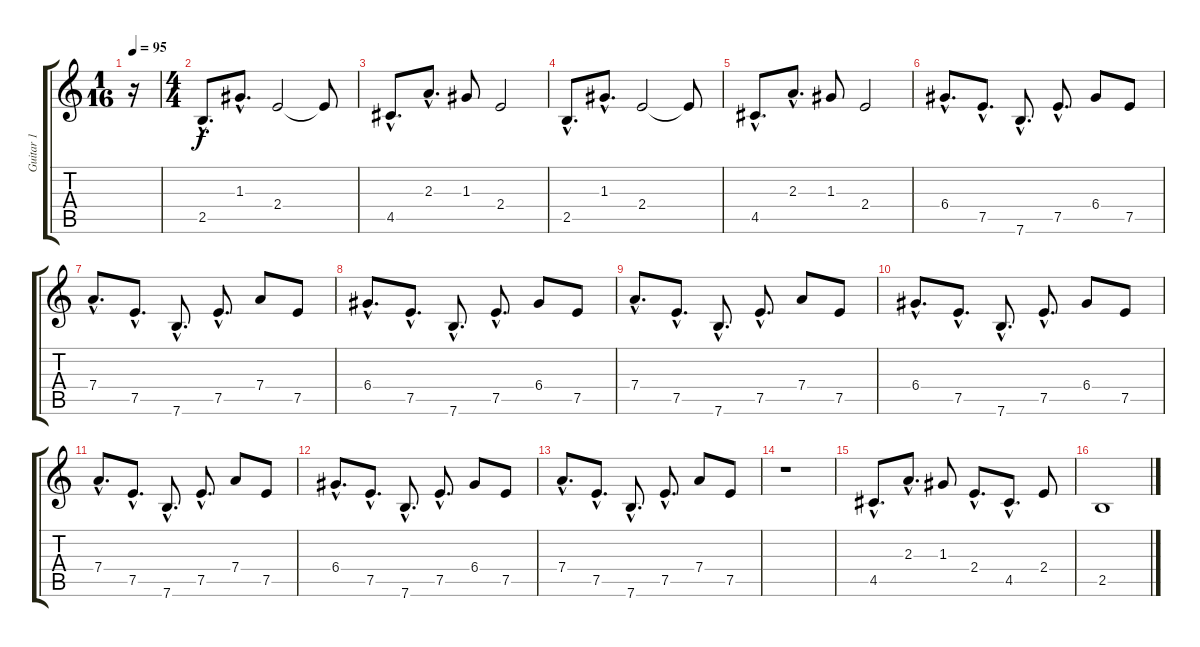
\track ("Guitar 1" "Guitar 1") {instrument overdrivenguitar}
\staff {score tabs}
\tuning (E4 B3 G3 D3 A2 E2) {hide}
\ts (1 16)
\tempo 95
\clef g2
\ks c
r.16{dy f instrument overdrivenguitar} |
\ts (4 4)
2.5{hac}.8{d} 1.3{hac}.8{d} 2.4.2 2.4{t}.8 |
4.5{hac}.8{d} 2.3{hac}.8{d} 1.3.8 2.4.2 |
2.5{hac}.8{d} 1.3{hac}.8{d} 2.4.2 2.4{t}.8 |
4.5{hac}.8{d} 2.3{hac}.8{d} 1.3.8 2.4.2 |
6.4{hac}.8{d instrument electricguitarjazz} 7.5{hac}.8{d} 7.6{hac}.8{d} 7.5{hac}.8{d} 6.4.8 7.5.8 |
7.4{hac}.8{d} 7.5{hac}.8{d} 7.6{hac}.8{d} 7.5{hac}.8{d} 7.4.8 7.5.8 |
6.4{hac}.8{d} 7.5{hac}.8{d} 7.6{hac}.8{d} 7.5{hac}.8{d} 6.4.8 7.5.8 |
7.4{hac}.8{d} 7.5{hac}.8{d} 7.6{hac}.8{d} 7.5{hac}.8{d} 7.4.8 7.5.8 |
6.4{hac}.8{d} 7.5{hac}.8{d} 7.6{hac}.8{d} 7.5{hac}.8{d} 6.4.8 7.5.8 |
7.4{hac}.8{d} 7.5{hac}.8{d} 7.6{hac}.8{d} 7.5{hac}.8{d} 7.4.8 7.5.8 |
6.4{hac}.8{d} 7.5{hac}.8{d} 7.6{hac}.8{d} 7.5{hac}.8{d} 6.4.8 7.5.8 |
7.4{hac}.8{d} 7.5{hac}.8{d} 7.6{hac}.8{d} 7.5{hac}.8{d} 7.4.8 7.5.8 |
r.1{instrument overdrivenguitar} |
4.5{hac}.8{d} 2.3{hac}.8{d} 1.3.8 2.4{hac}.8{d} 4.5{hac}.8{d} 2.4.8 |
2.5.1
